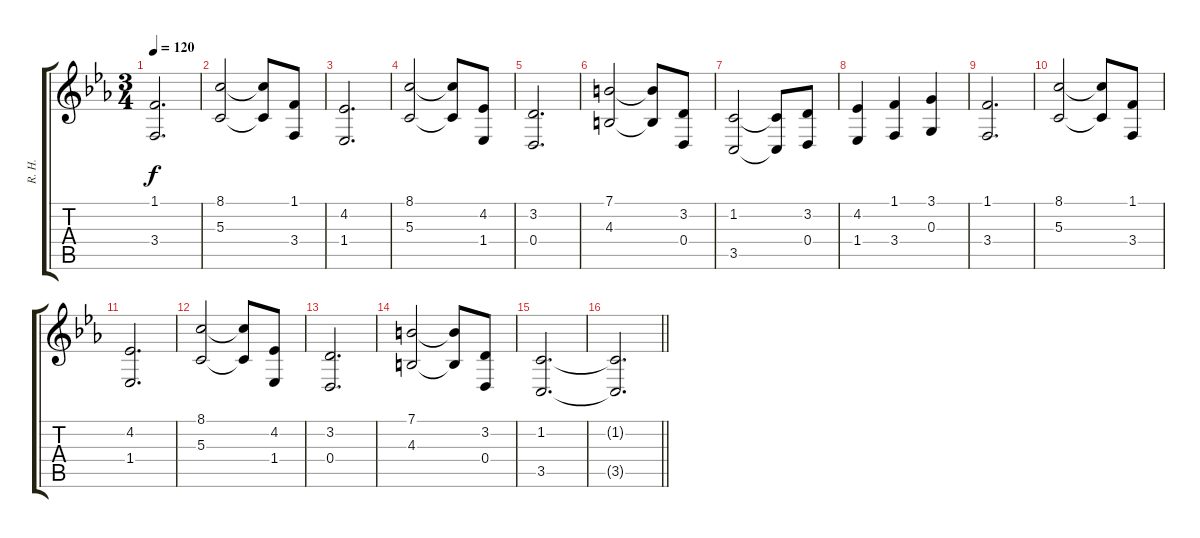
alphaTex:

\track ("R. H." "R. H.") {instrument brightacousticpiano}
\staff {score tabs}
\tuning (E4 B3 G3 D3 A2 E2) {hide}
\ts (3 4)
\tempo 120
\clef g2
\ks eb
(1.1 3.4).2{d dy f} |
(8.1 5.3).2 (8.1{t} 5.3{t}).8 (1.1 3.4).8 |
(4.2 1.4).2{d} |
(8.1 5.3).2 (8.1{t} 5.3{t}).8 (4.2 1.4).8 |
(3.2 0.4).2{d} |
(7.1 4.3).2 (7.1{t} 4.3{t}).8 (3.2 0.4).8 |
(1.2 3.5).2 (1.2{t} 3.5{t}).8 (3.2 0.4).8 |
(4.2 1.4).4 (1.1 3.4).4 (3.1 0.3).4 |
(1.1 3.4).2{d} |
(8.1 5.3).2 (8.1{t} 5.3{t}).8 (1.1 3.4).8 |
(4.2 1.4).2{d} |
(8.1 5.3).2 (8.1{t} 5.3{t}).8 (4.2 1.4).8 |
(3.2 0.4).2{d} |
(7.1 4.3).2 (7.1{t} 4.3{t}).8 (3.2 0.4).8 |
(1.2 3.5).2{d} |
\barLineRight lightlight
(1.2{t} 3.5{t}).2{d}
